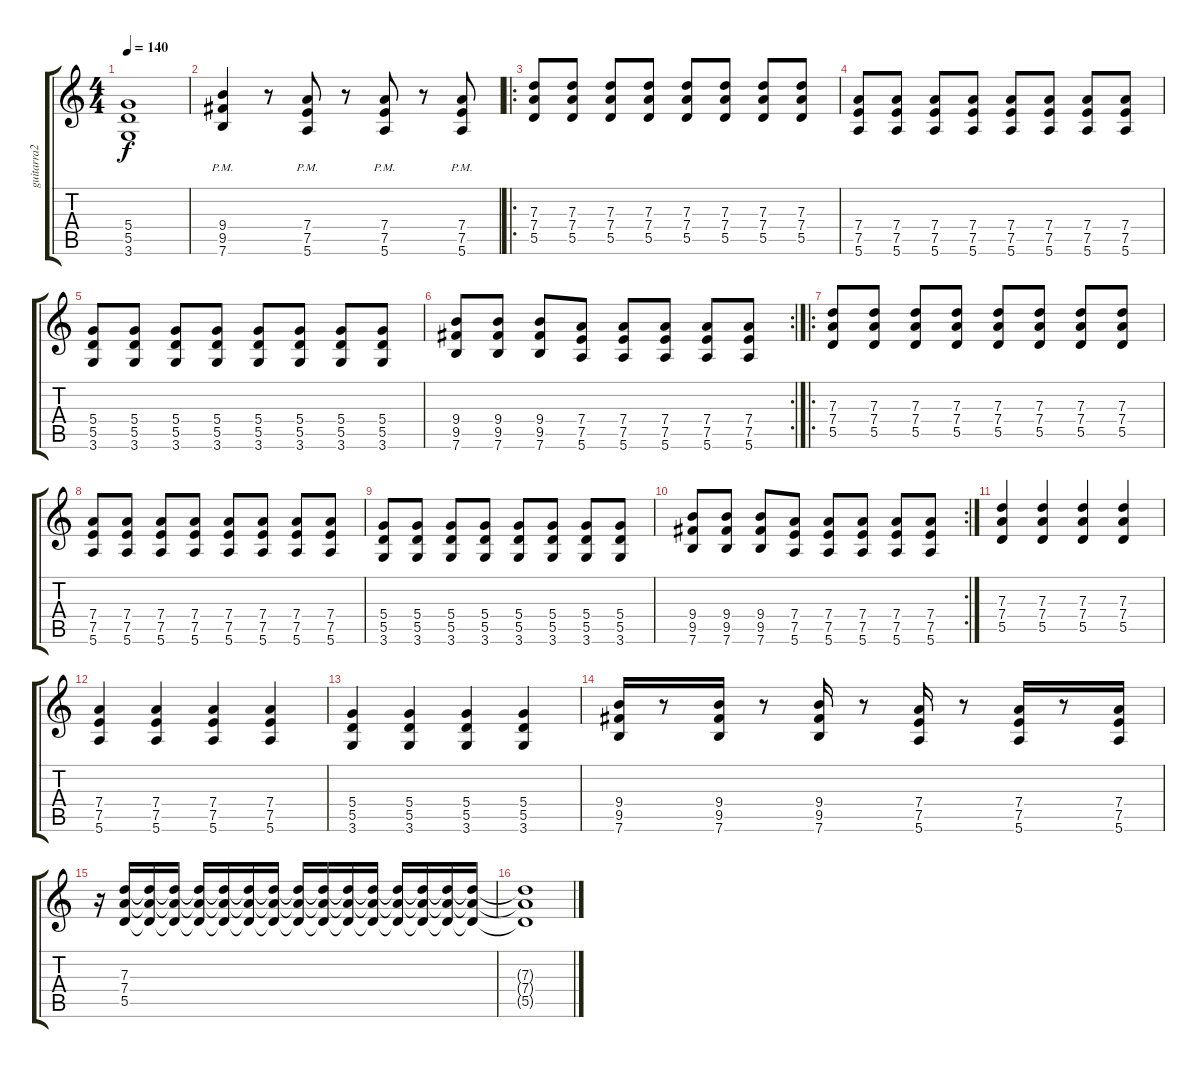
\track ("guitarra2" "guitarra2") {instrument distortionguitar}
\staff {score tabs}
\tuning (E4 B3 G3 D3 A2 E2) {hide}
\ts (4 4)
\tempo 140
\clef g2
\ks c
(5.4 5.5 3.6).1{dy f} |
(9.4{pm} 9.5{pm} 7.6{pm}).4 r.8 (7.4{pm} 7.5{pm} 5.6{pm}).8 r.8 (7.4{pm} 7.5{pm} 5.6{pm}).8 r.8 (7.4{pm} 7.5{pm} 5.6{pm}).8 |
\ro
(7.3 7.4 5.5).8{volume 14} (7.3 7.4 5.5).8 (7.3 7.4 5.5).8 (7.3 7.4 5.5).8 (7.3 7.4 5.5).8 (7.3 7.4 5.5).8 (7.3 7.4 5.5).8 (7.3 7.4 5.5).8 |
(7.4 7.5 5.6).8 (7.4 7.5 5.6).8 (7.4 7.5 5.6).8 (7.4 7.5 5.6).8 (7.4 7.5 5.6).8 (7.4 7.5 5.6).8 (7.4 7.5 5.6).8 (7.4 7.5 5.6).8 |
(5.4 5.5 3.6).8 (5.4 5.5 3.6).8 (5.4 5.5 3.6).8 (5.4 5.5 3.6).8 (5.4 5.5 3.6).8 (5.4 5.5 3.6).8 (5.4 5.5 3.6).8 (5.4 5.5 3.6).8 |
\rc 2
(9.4 9.5 7.6).8 (9.4 9.5 7.6).8 (9.4 9.5 7.6).8 (7.4 7.5 5.6).8 (7.4 7.5 5.6).8 (7.4 7.5 5.6).8 (7.4 7.5 5.6).8 (7.4 7.5 5.6).8 |
\ro
(7.3 7.4 5.5).8{volume 14} (7.3 7.4 5.5).8 (7.3 7.4 5.5).8 (7.3 7.4 5.5).8 (7.3 7.4 5.5).8 (7.3 7.4 5.5).8 (7.3 7.4 5.5).8 (7.3 7.4 5.5).8 |
(7.4 7.5 5.6).8 (7.4 7.5 5.6).8 (7.4 7.5 5.6).8 (7.4 7.5 5.6).8 (7.4 7.5 5.6).8 (7.4 7.5 5.6).8 (7.4 7.5 5.6).8 (7.4 7.5 5.6).8 |
(5.4 5.5 3.6).8 (5.4 5.5 3.6).8 (5.4 5.5 3.6).8 (5.4 5.5 3.6).8 (5.4 5.5 3.6).8 (5.4 5.5 3.6).8 (5.4 5.5 3.6).8 (5.4 5.5 3.6).8 |
\rc 2
(9.4 9.5 7.6).8 (9.4 9.5 7.6).8 (9.4 9.5 7.6).8 (7.4 7.5 5.6).8 (7.4 7.5 5.6).8 (7.4 7.5 5.6).8 (7.4 7.5 5.6).8 (7.4 7.5 5.6).8 |
(7.3 7.4 5.5).4 (7.3 7.4 5.5).4 (7.3 7.4 5.5).4 (7.3 7.4 5.5).4 |
(7.4 7.5 5.6).4 (7.4 7.5 5.6).4 (7.4 7.5 5.6).4 (7.4 7.5 5.6).4 |
(5.4 5.5 3.6).4 (5.4 5.5 3.6).4 (5.4 5.5 3.6).4 (5.4 5.5 3.6).4 |
(9.4 9.5 7.6).16 r.8 (9.4 9.5 7.6).16 r.8 (9.4 9.5 7.6).16 r.8 (7.4 7.5 5.6).16 r.8 (7.4 7.5 5.6).16 r.8 (7.4 7.5 5.6).16 |
r.16 (7.3 7.4 5.5).16 (7.3{t} 7.4{t} 5.5{t}).16 (7.3{t} 7.4{t} 5.5{t}).16 (7.3{t} 7.4{t} 5.5{t}).16 (7.3{t} 7.4{t} 5.5{t}).16 (7.3{t} 7.4{t} 5.5{t}).16 (7.3{t} 7.4{t} 5.5{t}).16 (7.3{t} 7.4{t} 5.5{t}).16 (7.3{t} 7.4{t} 5.5{t}).16 (7.3{t} 7.4{t} 5.5{t}).16 (7.3{t} 7.4{t} 5.5{t}).16 (7.3{t} 7.4{t} 5.5{t}).16 (7.3{t} 7.4{t} 5.5{t}).16 (7.3{t} 7.4{t} 5.5{t}).16 (7.3{t} 7.4{t} 5.5{t}).16 |
(7.3{t} 7.4{t} 5.5{t}).1
